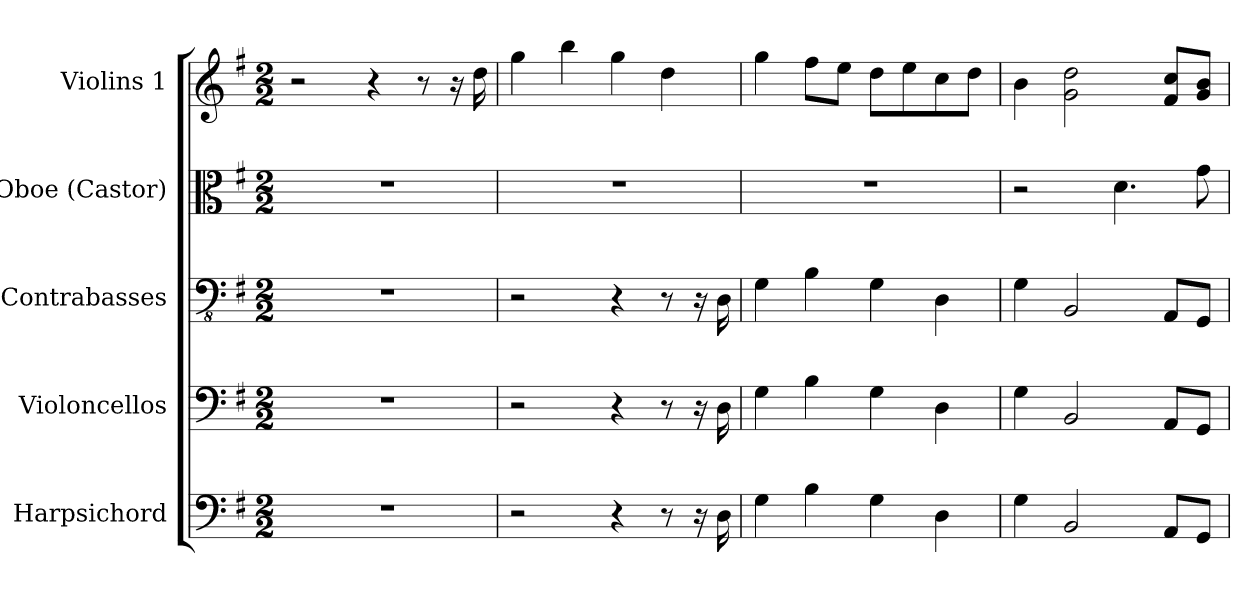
**kern	**kern	**kern	**kern	**kern
*part5	*part4	*part3	*part2	*part1
*staff5	*staff4	*staff3	*staff2	*staff1
*I"Harpsichord	*I"Violoncellos	*I"Contrabasses	*I"Oboe (Castor)	*I"Violins 1
*I'Hch.	*I'Vlcs.	*I'Cbs.	*I'Ob.	*I'Vlns. 1
*clefF4	*clefF4	*clefFv4	*clefC3	*clefG2
*k[f#]	*k[f#]	*k[f#]	*k[f#]	*k[f#]
*G:	*G:	*G:	*G:	*G:
*M2/2	*M2/2	*M2/2	*M2/2	*M2/2
=1	=1	=1	=1	=1
1r	1r	1r	1r	2r
.	.	.	.	4r
.	.	.	.	8r
.	.	.	.	16r
.	.	.	.	16dd\
=2	=2	=2	=2	=2
2r	2r	2r	1r	4gg\
.	.	.	.	4bb\
4r	4r	4r	.	4gg\
8r	8r	8r	.	4dd\
16r	16r	16r	.	.
16D\	16D\	16DD\	.	.
=3	=3	=3	=3	=3
4G\	4G\	4GG\	1r	4gg\
4B\	4B\	4BB\	.	8ff#\L
.	.	.	.	8ee\J
4G\	4G\	4GG\	.	8dd\L
.	.	.	.	8ee\
4D\	4D\	4DD\	.	8cc\
.	.	.	.	8dd\J
=4	=4	=4	=4	=4
4G\	4G\	4GG\	2r	4b\
2BB/	2BB/	2BBB/	.	2g\ 2dd\
.	.	.	4.d\	.
8AA/L	8AA/L	8AAA/L	.	8f#/ 8cc/L
8GG/J	8GG/J	8GGG/J	8g\	8g/ 8b/J
=	=	=	=	=
*-	*-	*-	*-	*-
